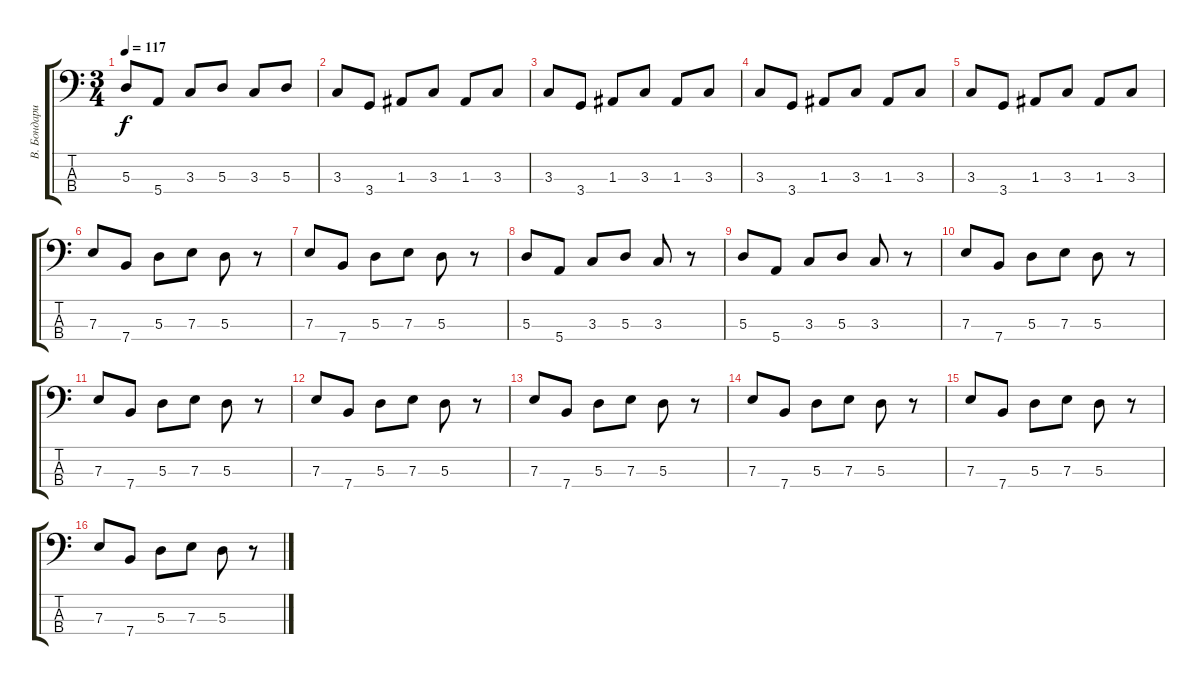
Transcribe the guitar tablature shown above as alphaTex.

\track ("В. Бондарик" "В. Бондари") {instrument electricbasspick}
\staff {score tabs}
\tuning (G2 D2 A1 E1) {hide}
\ts (3 4)
\tempo 117
\clef f4
\ks c
5.3.8{dy f} 5.4.8 3.3.8 5.3.8 3.3.8 5.3.8 |
3.3.8 3.4.8 1.3.8 3.3.8 1.3.8 3.3.8 |
3.3.8 3.4.8 1.3.8 3.3.8 1.3.8 3.3.8 |
3.3.8 3.4.8 1.3.8 3.3.8 1.3.8 3.3.8 |
3.3.8 3.4.8 1.3.8 3.3.8 1.3.8 3.3.8 |
7.3.8 7.4.8 5.3.8 7.3.8 5.3.8 r.8 |
7.3.8 7.4.8 5.3.8 7.3.8 5.3.8 r.8 |
5.3.8 5.4.8 3.3.8 5.3.8 3.3.8 r.8 |
5.3.8 5.4.8 3.3.8 5.3.8 3.3.8 r.8 |
7.3.8 7.4.8 5.3.8 7.3.8 5.3.8 r.8 |
7.3.8 7.4.8 5.3.8 7.3.8 5.3.8 r.8 |
7.3.8 7.4.8 5.3.8 7.3.8 5.3.8 r.8 |
7.3.8 7.4.8 5.3.8 7.3.8 5.3.8 r.8 |
7.3.8 7.4.8 5.3.8 7.3.8 5.3.8 r.8 |
7.3.8 7.4.8 5.3.8 7.3.8 5.3.8 r.8 |
7.3.8 7.4.8 5.3.8 7.3.8 5.3.8 r.8
